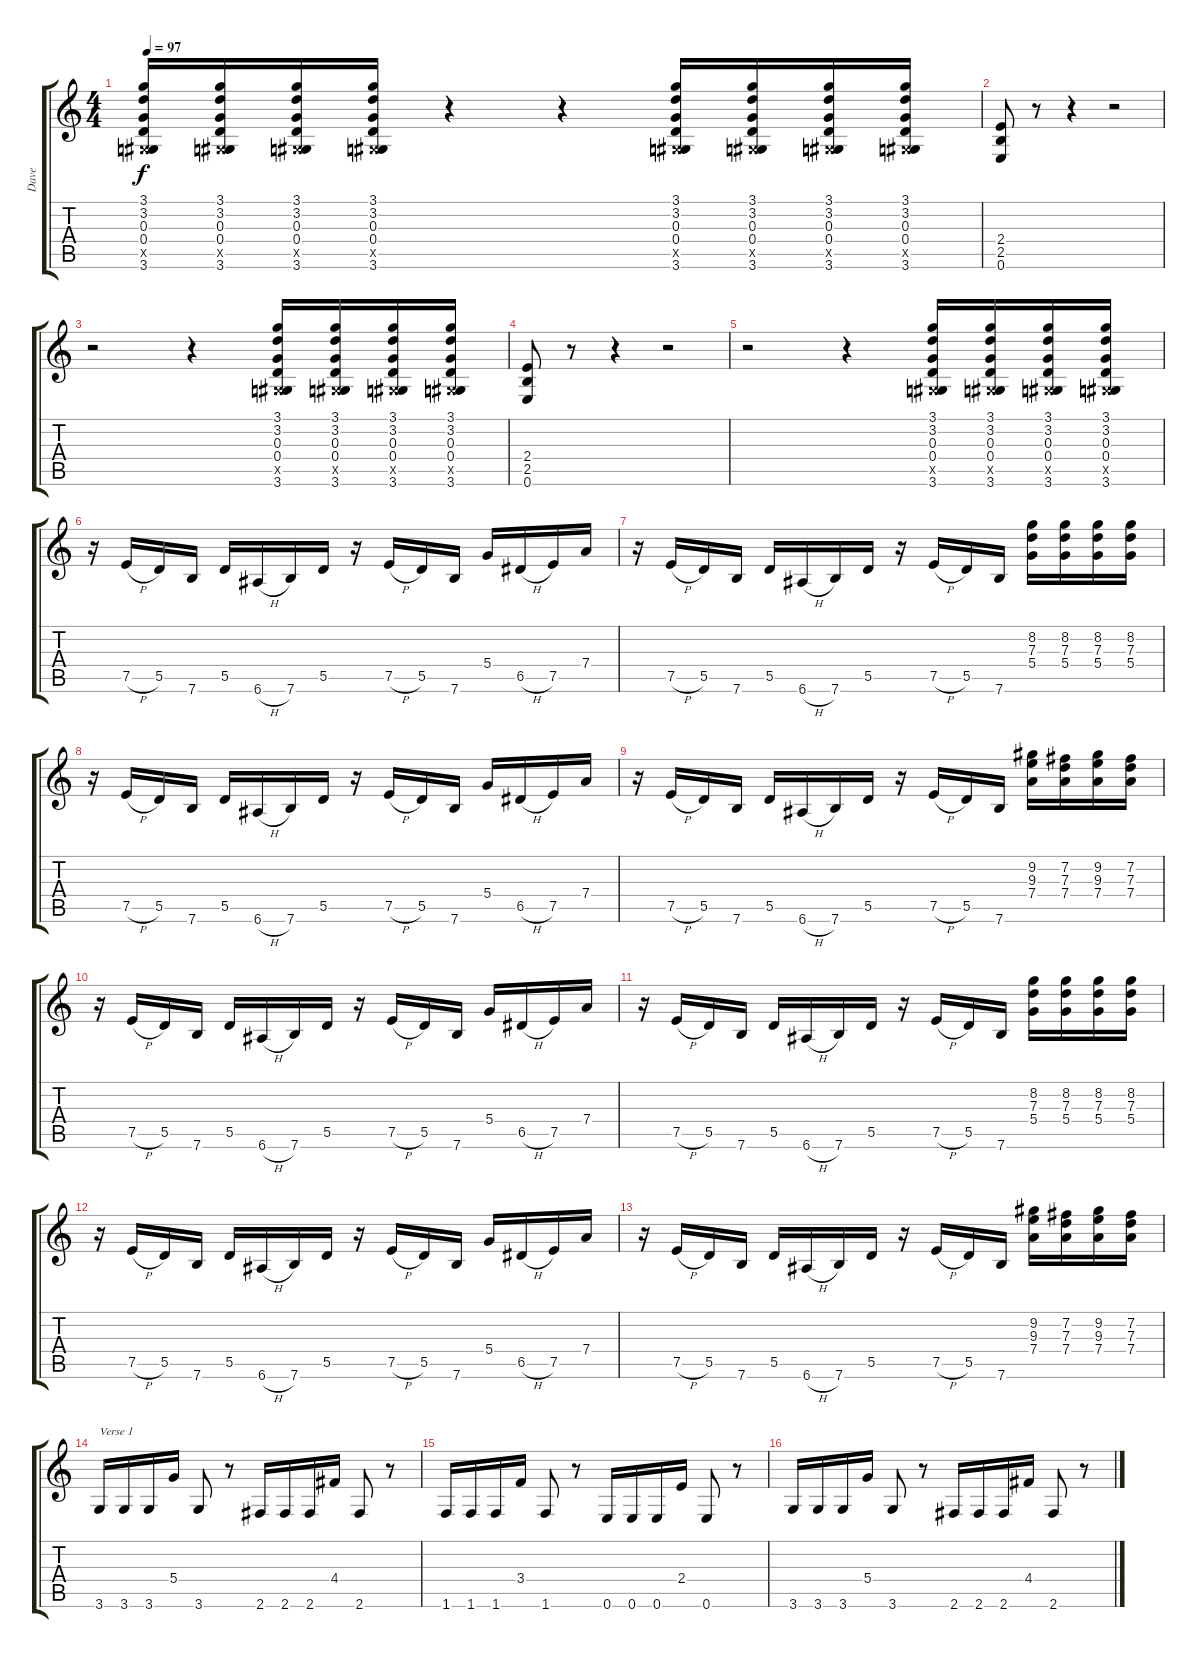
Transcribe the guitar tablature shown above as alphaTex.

\track ("Dave " "Dave ") {instrument distortionguitar}
\staff {score tabs}
\tuning (E4 B3 G3 D3 A2 E2) {hide}
\ts (4 4)
\tempo 97
\clef g2
\ks c
(3.1 3.2 0.3 0.4 -1.5{x} 3.6).16{dy f instrument distortionguitar} (3.1 3.2 0.3 0.4 -1.5{x} 3.6).16 (3.1 3.2 0.3 0.4 -1.5{x} 3.6).16 (3.1 3.2 0.3 0.4 -1.5{x} 3.6).16 r.4 r.4 (3.1 3.2 0.3 0.4 -1.5{x} 3.6).16 (3.1 3.2 0.3 0.4 -1.5{x} 3.6).16 (3.1 3.2 0.3 0.4 -1.5{x} 3.6).16 (3.1 3.2 0.3 0.4 -1.5{x} 3.6).16 |
(2.4 2.5 0.6).8 r.8 r.4 r.2 |
r.2 r.4 (3.1 3.2 0.3 0.4 -1.5{x} 3.6).16 (3.1 3.2 0.3 0.4 -1.5{x} 3.6).16 (3.1 3.2 0.3 0.4 -1.5{x} 3.6).16 (3.1 3.2 0.3 0.4 -1.5{x} 3.6).16 |
(2.4 2.5 0.6).8 r.8 r.4 r.2 |
r.2 r.4 (3.1 3.2 0.3 0.4 -1.5{x} 3.6).16 (3.1 3.2 0.3 0.4 -1.5{x} 3.6).16 (3.1 3.2 0.3 0.4 -1.5{x} 3.6).16 (3.1 3.2 0.3 0.4 -1.5{x} 3.6).16 |
r.16 7.5{h}.16 5.5.16 7.6.16 5.5.16 6.6{h}.16 7.6.16 5.5.16 r.16 7.5{h}.16 5.5.16 7.6.16 5.4.16 6.5{h}.16 7.5.16 7.4.16 |
r.16 7.5{h}.16 5.5.16 7.6.16 5.5.16 6.6{h}.16 7.6.16 5.5.16 r.16 7.5{h}.16 5.5.16 7.6.16 (8.2 7.3 5.4).16 (8.2 7.3 5.4).16 (8.2 7.3 5.4).16 (8.2 7.3 5.4).16 |
r.16 7.5{h}.16 5.5.16 7.6.16 5.5.16 6.6{h}.16 7.6.16 5.5.16 r.16 7.5{h}.16 5.5.16 7.6.16 5.4.16 6.5{h}.16 7.5.16 7.4.16 |
r.16 7.5{h}.16 5.5.16 7.6.16 5.5.16 6.6{h}.16 7.6.16 5.5.16 r.16 7.5{h}.16 5.5.16 7.6.16 (9.2 9.3 7.4).16 (7.2 7.3 7.4).16 (9.2 9.3 7.4).16 (7.2 7.3 7.4).16 |
r.16 7.5{h}.16 5.5.16 7.6.16 5.5.16 6.6{h}.16 7.6.16 5.5.16 r.16 7.5{h}.16 5.5.16 7.6.16 5.4.16 6.5{h}.16 7.5.16 7.4.16 |
r.16 7.5{h}.16 5.5.16 7.6.16 5.5.16 6.6{h}.16 7.6.16 5.5.16 r.16 7.5{h}.16 5.5.16 7.6.16 (8.2 7.3 5.4).16 (8.2 7.3 5.4).16 (8.2 7.3 5.4).16 (8.2 7.3 5.4).16 |
r.16 7.5{h}.16 5.5.16 7.6.16 5.5.16 6.6{h}.16 7.6.16 5.5.16 r.16 7.5{h}.16 5.5.16 7.6.16 5.4.16 6.5{h}.16 7.5.16 7.4.16 |
r.16 7.5{h}.16 5.5.16 7.6.16 5.5.16 6.6{h}.16 7.6.16 5.5.16 r.16 7.5{h}.16 5.5.16 7.6.16 (9.2 9.3 7.4).16 (7.2 7.3 7.4).16 (9.2 9.3 7.4).16 (7.2 7.3 7.4).16 |
3.6.16{txt "Verse 1"} 3.6.16 3.6.16 5.4.16 3.6.8 r.8 2.6.16 2.6.16 2.6.16 4.4.16 2.6.8 r.8 |
1.6.16 1.6.16 1.6.16 3.4.16 1.6.8 r.8 0.6.16 0.6.16 0.6.16 2.4.16 0.6.8 r.8 |
3.6.16 3.6.16 3.6.16 5.4.16 3.6.8 r.8 2.6.16 2.6.16 2.6.16 4.4.16 2.6.8 r.8
